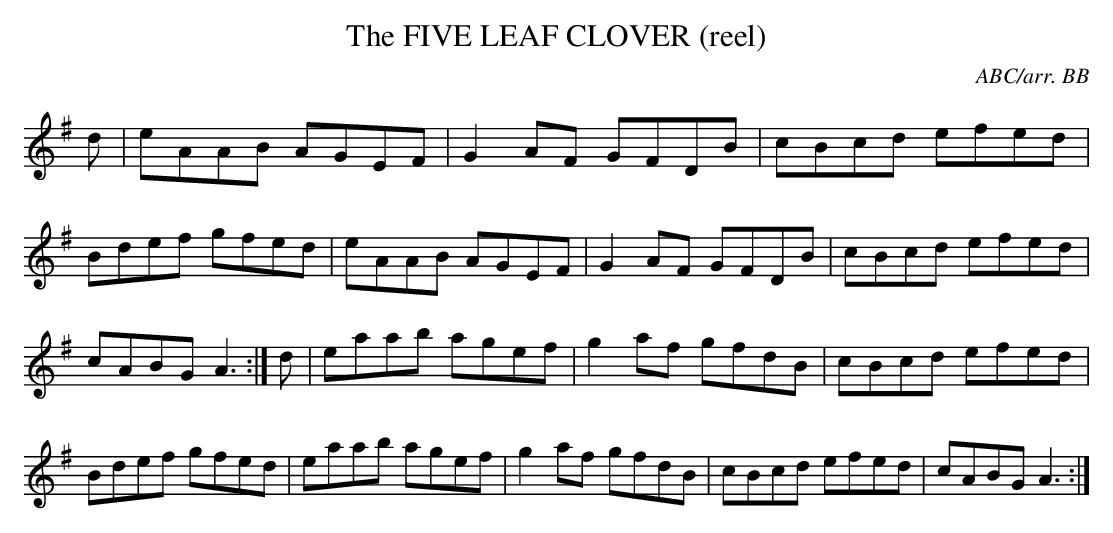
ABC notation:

X:1
T:FIVE LEAF CLOVER (reel), The\
C:ABC/arr. BB\
M:C\
K:Ador\
d|eAAB AGEF|G2AF GFDB|cBcd efed|Bdef gfed|\
eAAB AGEF|G2AF GFDB|cBcd efed|cABG A3 :|\
d|eaab agef|g2af gfdB|cBcd efed|Bdef gfed|\
eaab agef|g2af gfdB|cBcd efed|cABG A3 :|\
\
\
\
